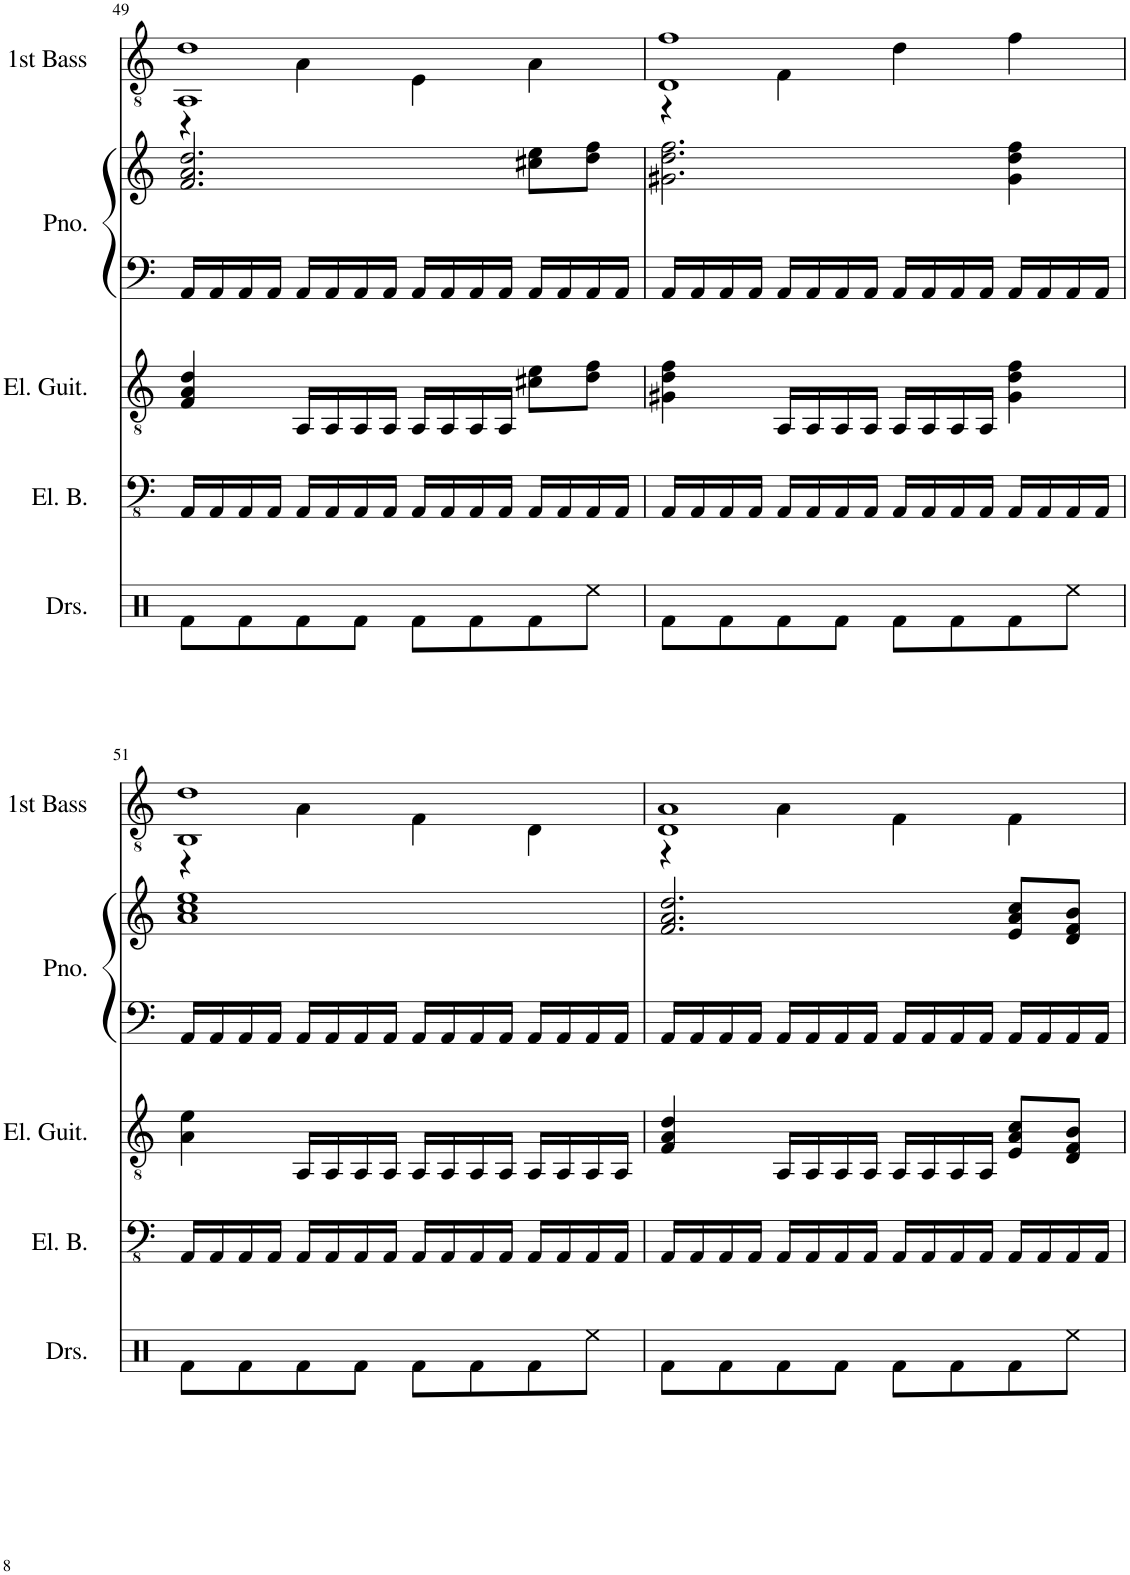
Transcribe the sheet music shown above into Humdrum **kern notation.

**kern	**kern	**kern	**kern	**kern	**kern
*part5	*part4	*part3	*part2	*part2	*part1
*staff6	*staff5	*staff4	*staff3	*staff2	*staff1
*I"Drumset	*I"Electric Bass	*I"Electric Guitar	*I"Piano	*	*I"First Bass
*I'Drs.	*I'El. B.	*I'El. Guit.	*I'Pno.	*	*
!!LO:PB:g=z
*clefX	*clefFv4	*clefGv2	*clefF4	*clefG2	*clefGv2
*k[]	*k[]	*k[]	*k[]	*k[]	*k[]
*M4/4	*M4/4	*M4/4	*M4/4	*M4/4	*M4/4
=49	=49	=49	=49	=49	=49
*	*	*	*	*	*^
8Rf\L	16AAA/LL	4F/ 4A/ 4d/	16AA/LL	2.f/ 2.a/ 2.dd/	1AA 1d	4r
.	16AAA/	.	16AA/	.	.	.
8Rf\	16AAA/	.	16AA/	.	.	.
.	16AAA/JJ	.	16AA/JJ	.	.	.
8Rf\	16AAA/LL	16AA/LL	16AA/LL	.	.	4A\
.	16AAA/	16AA/	16AA/	.	.	.
8Rf\J	16AAA/	16AA/	16AA/	.	.	.
.	16AAA/JJ	16AA/JJ	16AA/JJ	.	.	.
8Rf\L	16AAA/LL	16AA/LL	16AA/LL	.	.	4E\
.	16AAA/	16AA/	16AA/	.	.	.
8Rf\	16AAA/	16AA/	16AA/	.	.	.
.	16AAA/JJ	16AA/JJ	16AA/JJ	.	.	.
8Rf\	16AAA/LL	8c#X\ 8e\L	16AA/LL	8cc#X\ 8ee\L	.	4A\
.	16AAA/	.	16AA/	.	.	.
8Ree\J	16AAA/	8d\ 8f\J	16AA/	8dd\ 8ff\J	.	.
.	16AAA/JJ	.	16AA/JJ	.	.	.
=50	=50	=50	=50	=50	=50	=50
8Rf\L	16AAA/LL	4G#X\ 4d\ 4f\	16AA/LL	2.g#X\ 2.dd\ 2.ff\	1D 1f	4r
.	16AAA/	.	16AA/	.	.	.
8Rf\	16AAA/	.	16AA/	.	.	.
.	16AAA/JJ	.	16AA/JJ	.	.	.
8Rf\	16AAA/LL	16AA/LL	16AA/LL	.	.	4F\
.	16AAA/	16AA/	16AA/	.	.	.
8Rf\J	16AAA/	16AA/	16AA/	.	.	.
.	16AAA/JJ	16AA/JJ	16AA/JJ	.	.	.
8Rf\L	16AAA/LL	16AA/LL	16AA/LL	.	.	4d\
.	16AAA/	16AA/	16AA/	.	.	.
8Rf\	16AAA/	16AA/	16AA/	.	.	.
.	16AAA/JJ	16AA/JJ	16AA/JJ	.	.	.
8Rf\	16AAA/LL	4G#\ 4d\ 4f\	16AA/LL	4g#\ 4dd\ 4ff\	.	4f\
.	16AAA/	.	16AA/	.	.	.
8Ree\J	16AAA/	.	16AA/	.	.	.
.	16AAA/JJ	.	16AA/JJ	.	.	.
!!LO:LB:g=z	!!
=51	=51	=51	=51	=51	=51	=51
8Rf\L	16AAA/LL	4A\ 4e\	16AA/LL	1a 1cc 1ee	1BB 1d	4r
.	16AAA/	.	16AA/	.	.	.
8Rf\	16AAA/	.	16AA/	.	.	.
.	16AAA/JJ	.	16AA/JJ	.	.	.
8Rf\	16AAA/LL	16AA/LL	16AA/LL	.	.	4A\
.	16AAA/	16AA/	16AA/	.	.	.
8Rf\J	16AAA/	16AA/	16AA/	.	.	.
.	16AAA/JJ	16AA/JJ	16AA/JJ	.	.	.
8Rf\L	16AAA/LL	16AA/LL	16AA/LL	.	.	4F\
.	16AAA/	16AA/	16AA/	.	.	.
8Rf\	16AAA/	16AA/	16AA/	.	.	.
.	16AAA/JJ	16AA/JJ	16AA/JJ	.	.	.
8Rf\	16AAA/LL	16AA/LL	16AA/LL	.	.	4D\
.	16AAA/	16AA/	16AA/	.	.	.
8Ree\J	16AAA/	16AA/	16AA/	.	.	.
.	16AAA/JJ	16AA/JJ	16AA/JJ	.	.	.
=52	=52	=52	=52	=52	=52	=52
8Rf\L	16AAA/LL	4F/ 4A/ 4d/	16AA/LL	2.f/ 2.a/ 2.dd/	1D 1A	4r
.	16AAA/	.	16AA/	.	.	.
8Rf\	16AAA/	.	16AA/	.	.	.
.	16AAA/JJ	.	16AA/JJ	.	.	.
8Rf\	16AAA/LL	16AA/LL	16AA/LL	.	.	4A\
.	16AAA/	16AA/	16AA/	.	.	.
8Rf\J	16AAA/	16AA/	16AA/	.	.	.
.	16AAA/JJ	16AA/JJ	16AA/JJ	.	.	.
8Rf\L	16AAA/LL	16AA/LL	16AA/LL	.	.	4F\
.	16AAA/	16AA/	16AA/	.	.	.
8Rf\	16AAA/	16AA/	16AA/	.	.	.
.	16AAA/JJ	16AA/JJ	16AA/JJ	.	.	.
8Rf\	16AAA/LL	8E/ 8A/ 8c/L	16AA/LL	8e/ 8a/ 8cc/L	.	4F\
.	16AAA/	.	16AA/	.	.	.
8Ree\J	16AAA/	8D/ 8F/ 8B/J	16AA/	8d/ 8f/ 8b/J	.	.
.	16AAA/JJ	.	16AA/JJ	.	.	.
*	*	*	*	*	*v	*v
=	=	=	=	=	=
*-	*-	*-	*-	*-	*-
